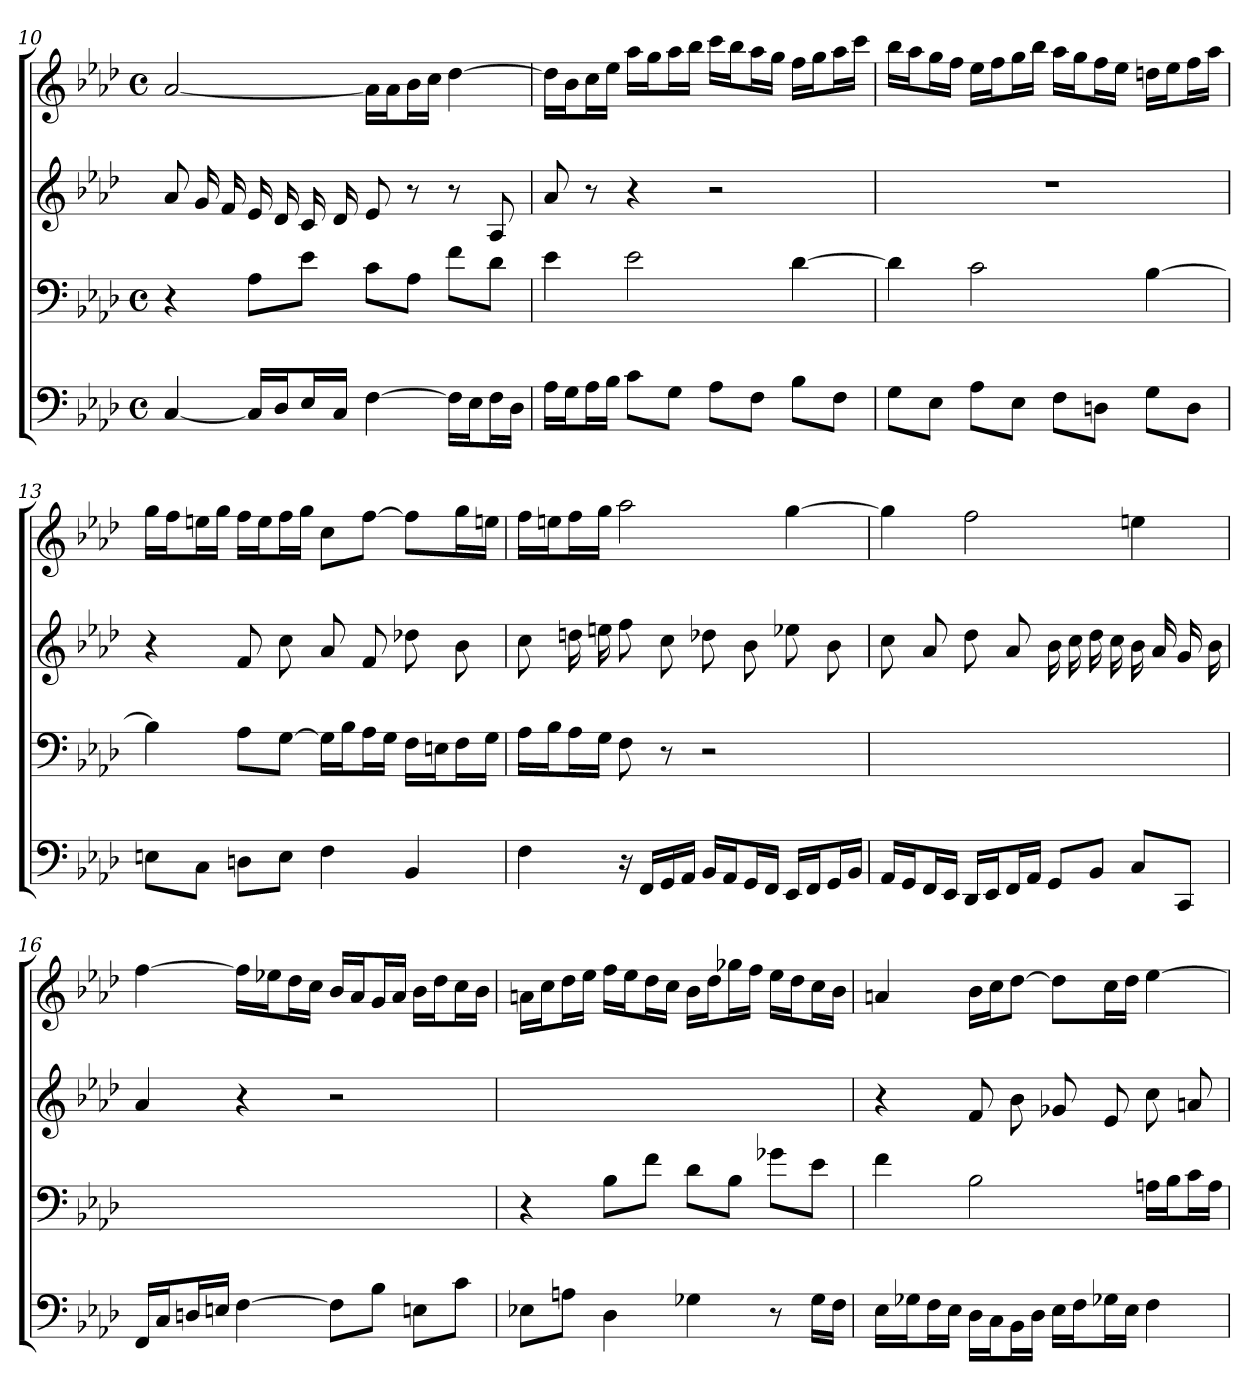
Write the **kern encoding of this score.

**kern	**kern	**kern	**kern
*part4	*part3	*part2	*part1
*staff4	*staff3	*staff2	*staff1
*clefF4	*clefF4	*clefG2	*clefG2
*k[b-e-a-d-]	*k[b-e-a-d-]	*k[b-e-a-d-]	*k[b-e-a-d-]
*A-:	*A-:	*	*A-:
*M4/4	*M4/4	*	*M4/4
*met(c)	*met(c)	*	*met(c)
=10	=10	=10	=10
[4C	4r	8a-	[2a-
.	.	16g	.
.	.	16f	.
16C/LL]	8A-\L	16e-	.
16D-/J	.	16d-	.
16E-/L	8e-\J	16c	.
16C/JJ	.	16d-	.
[4F	8c\L	8e-	16a-\LL]
.	.	.	16a-\J
.	8A-\J	8r	16b-\L
.	.	.	16cc\JJ
16F\LL]	8f\L	8r	[4dd-
16E-\J	.	.	.
16F\L	8d-\J	8A-	.
16D-\JJ	.	.	.
=11	=11	=11	=11
16A-\LL	4e-	8a-	16dd-\LL]
16G\J	.	.	16b-\J
16A-\L	.	8r	16cc\L
16B-\JJ	.	.	16ee-\JJ
8c\L	2e-	4r	16aa-\LL
.	.	.	16gg\J
8G\J	.	.	16aa-\L
.	.	.	16bb-\JJ
8A-\L	.	2r	16ccc\LL
.	.	.	16bb-\J
8F\J	.	.	16aa-\L
.	.	.	16gg\JJ
8B-\L	[4d-	.	16ff\LL
.	.	.	16gg\J
8F\J	.	.	16aa-\L
.	.	.	16ccc\JJ
=12	=12	=12	=12
8G\L	4d-]	1r	16bb-\LL
.	.	.	16aa-\J
8E-\J	.	.	16gg\L
.	.	.	16ff\JJ
8A-\L	2c	.	16ee-\LL
.	.	.	16ff\J
8E-\J	.	.	16gg\L
.	.	.	16bb-\JJ
8F\L	.	.	16aa-\LL
.	.	.	16gg\J
8Dn\J	.	.	16ff\L
.	.	.	16ee-\JJ
8G\L	[4B-	.	16ddn\LL
.	.	.	16ee-\J
8D\J	.	.	16ff\L
.	.	.	16aa-\JJ
=13	=13	=13	=13
8En\L	4B-]	4r	16gg\LL
.	.	.	16ff\J
8C\J	.	.	16een\L
.	.	.	16gg\JJ
8Dn\L	8A-\L	8f	16ff\LL
.	.	.	16ee\J
8E\J	[8G\J	8cc	16ff\L
.	.	.	16gg\JJ
4F	16G\LL]	8a-	8cc\L
.	16B-\J	.	.
.	16A-\L	8f	[8ff\J
.	16G\JJ	.	.
4BB-	16F\LL	8dd-X	8ff\L]
.	16En\J	.	.
.	16F\L	8b-	16gg\L
.	16G\JJ	.	16een\JJ
=14	=14	=14	=14
4F	16A-\LL	8cc	16ff\LL
.	16B-\J	.	16een\J
.	16A-\L	16ddn	16ff\L
.	16G\JJ	16een	16gg\JJ
16r	8F	8ff	2aa-
16FF/LL	.	.	.
16GG/	8r	8cc	.
16AA-/JJ	.	.	.
16BB-/LL	2r	8dd-X	.
16AA-/J	.	.	.
16GG/L	.	8b-	.
16FF/JJ	.	.	.
16EE-/LL	.	8ee-X	[4gg
16FF/J	.	.	.
16GG/L	.	8b-	.
16BB-/JJ	.	.	.
=15	=15	=15	=15
16AA-/LL	1ryy	8cc	4gg]
16GG/J	.	.	.
16FF/L	.	8a-	.
16EE-/JJ	.	.	.
16DD-/LL	.	8dd-	2ff
16EE-/J	.	.	.
16FF/L	.	8a-	.
16AA-/JJ	.	.	.
8GG/L	.	16b-	.
.	.	16cc	.
8BB-/J	.	16dd-	.
.	.	16cc	.
8C/L	.	16b-	4een
.	.	16a-	.
8CC/J	.	16g	.
.	.	16b-	.
=16	=16	=16	=16
16FF/LL	1ryy	4a-	[4ff
16C/J	.	.	.
16Dn/L	.	.	.
16En/JJ	.	.	.
[4F	.	4r	16ff\LL]
.	.	.	16ee-X\J
.	.	.	16dd-\L
.	.	.	16cc\JJ
8F\L]	.	2r	16b-/LL
.	.	.	16a-/J
8B-\J	.	.	16g/L
.	.	.	16a-/JJ
8En\L	.	.	16b-\LL
.	.	.	16dd-\J
8c\J	.	.	16cc\L
.	.	.	16b-\JJ
=17	=17	=17	=17
8E-X\L	4r	1ryy	16an\LL
.	.	.	16cc\J
8An\J	.	.	16dd-\L
.	.	.	16ee-\JJ
4D-	8B-\L	.	16ff\LL
.	.	.	16ee-\J
.	8f\J	.	16dd-\L
.	.	.	16cc\JJ
4G-X	8d-\L	.	16b-\LL
.	.	.	16dd-\J
.	8B-\J	.	16gg-X\L
.	.	.	16ff\JJ
8r	8g-X\L	.	16ee-\LL
.	.	.	16dd-\J
16G-\LL	8e-\J	.	16cc\L
16F\JJ	.	.	16b-\JJ
=18	=18	=18	=18
16E-\LL	4f	4r	4an
16G-X\J	.	.	.
16F\L	.	.	.
16E-\JJ	.	.	.
16D-\LL	2B-	8f	16b-\LL
16C\J	.	.	16cc\J
16BB-\L	.	8b-	[8dd-\J
16D-\JJ	.	.	.
16E-\LL	.	8g-X	8dd-\L]
16F\J	.	.	.
16G-X\L	.	8e-	16cc\L
16E-\JJ	.	.	16dd-\JJ
4F	16An\LL	8cc	[4ee-
.	16B-\J	.	.
.	16c\L	8an	.
.	16A\JJ	.	.
=	=	=	=
*-	*-	*-	*-
